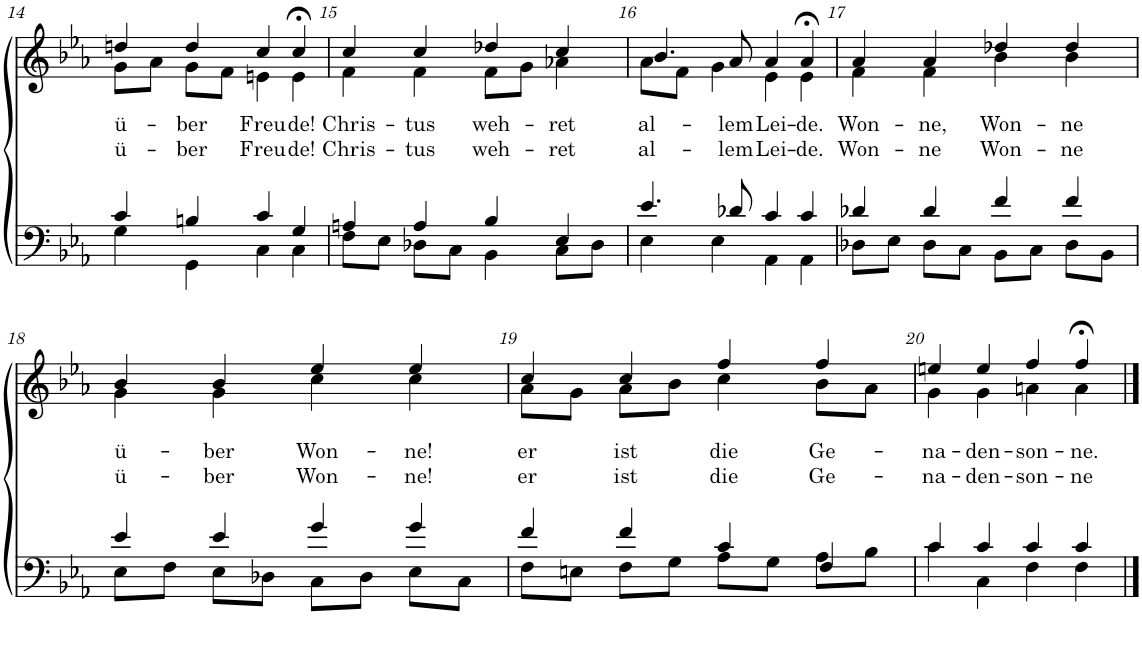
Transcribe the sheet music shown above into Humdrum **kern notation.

**kern	**kern	**text	**text
*part2	*part1	*part1	*part1
*staff2	*staff1	*staff1	*staff1
*I"Tenor/Bass	*I"Soprano/Alto	*	*
!!LO:PB:g=z
*clefF4	*clefG2	*	*
*k[b-e-a-]	*k[b-e-a-]	*	*
*M4/4	*M4/4	*	*
*met(c)	*met(c)	*	*
=14	=14	=14	=14
*^	*	*	*
!	!	!	!LO:LY:b	!LO:LY:b
*	*	*^	*	*
4c/	4G\	4ddn/	8g\L	ü-	ü-
.	.	.	8a-\J	.	.
!	!	!	!	!LO:LY:b	!LO:LY:b
4Bn/	4GG\	4dd/	8g\L	-ber	-ber
.	.	.	8f\J	.	.
!	!	!	!	!LO:LY:b	!LO:LY:b
4c/	4C\	4cc/	4en\	Freu-	Freu-
!	!	!	!	!LO:LY:b	!LO:LY:b
4G/	4C\	4cc;<,/	4e\	-de!	-de!
=15	=15	=15	=15	=15	=15
!	!	!	!	!LO:LY:b	!LO:LY:b
4An/	8F\L	4cc/	4f\	Chris-	Chris-
.	8E-\J	.	.	.	.
!	!	!	!	!LO:LY:b	!LO:LY:b
4A/	8D-X\L	4cc/	4f\	-tus	-tus
.	8C\J	.	.	.	.
!	!	!	!	!LO:LY:b	!LO:LY:b
4B-/	4BB-\	4dd-X/	8f\L	weh-	weh-
.	.	.	8g\J	.	.
!	!	!	!	!LO:LY:b	!LO:LY:b
4E-/	8C\L	4cc/	4a-X\	-ret	-ret
.	8D-\J	.	.	.	.
=16	=16	=16	=16	=16	=16
!	!	!	!	!LO:LY:b	!LO:LY:b
4.e-/	4E-\	4.b-/	8a-\L	al-	al-
.	.	.	8f\J	.	.
.	4E-\	.	4g\	.	.
!	!	!	!	!LO:LY:b	!LO:LY:b
8d-X/	.	8a-/	.	-lem	-lem
!	!	!	!	!LO:LY:b	!LO:LY:b
4c/	4AA-\	4a-/	4e-\	Lei-	Lei-
!	!	!	!	!LO:LY:b	!LO:LY:b
4c/	4AA-\	4a-;<,/	4e-\	-de.	-de.
=17	=17	=17	=17	=17	=17
!	!	!	!	!LO:LY:b	!LO:LY:b
4d-X/	8D-X\L	4a-;</	4f\	Won-	Won-
.	8E-\J	.	.	.	.
!	!	!	!	!LO:LY:b	!LO:LY:b
4d-/	8D-\L	4a-/	4f\	-ne,	-ne
.	8C\J	.	.	.	.
!	!	!	!	!LO:LY:b	!LO:LY:b
4f/	8BB-\L	4dd-X/	4b-\	Won-	Won-
.	8C\J	.	.	.	.
!	!	!	!	!LO:LY:b	!LO:LY:b
4f/	8D-\L	4dd-/	4b-\	-ne	-ne
.	8BB-\J	.	.	.	.
!!LO:LB:g=z	!!
=18	=18	=18	=18	=18	=18
!	!	!	!	!LO:LY:b	!LO:LY:b
4e-/	8E-\L	4b-/	4g\	ü-	ü-
.	8F\J	.	.	.	.
!	!	!	!	!LO:LY:b	!LO:LY:b
4e-/	8E-\L	4b-/	4g\	-ber	-ber
.	8D-X\J	.	.	.	.
!	!	!	!	!LO:LY:b	!LO:LY:b
4g/	8C\L	4ee-/	4cc\	Won-	Won-
.	8D-\J	.	.	.	.
!	!	!	!	!LO:LY:b	!LO:LY:b
4g/	8E-\L	4ee-/	4cc\	-ne!	-ne!
.	8C\J	.	.	.	.
=19	=19	=19	=19	=19	=19
!	!	!	!	!LO:LY:b	!LO:LY:b
4f/	8F\L	4cc/	8a-\L	er	er
.	8En\J	.	8g\J	.	.
!	!	!	!	!LO:LY:b	!LO:LY:b
4f/	8F\L	4cc/	8a-\L	ist	ist
.	8G\J	.	8b-\J	.	.
!	!	!	!	!LO:LY:b	!LO:LY:b
4c/	8A-\L	4ff/	4cc\	die	die
.	8G\J	.	.	.	.
!	!	!	!	!LO:LY:b	!LO:LY:b
4F/	8A-\L	4ff/	8b-\L	Ge-	Ge-
.	8B-\J	.	8a-\J	.	.
=20	=20	=20	=20	=20	=20
!	!	!	!	!LO:LY:b	!LO:LY:b
4c/	4c\	4een;</	4g\	-na-	-na-
!	!	!	!	!LO:LY:b	!LO:LY:b
4c/	4C\	4ee/	4g\	-den-	-den-
!	!	!	!	!LO:LY:b	!LO:LY:b
4c;</	4F\	4ff/	4an\	-son-	-son-
!	!	!	!	!LO:LY:b	!LO:LY:b
4c/	4F\	4ff;</	4a\	-ne.	-ne
*v	*v	*	*	*	*
*	*v	*v	*	*
==	==	==	==
*-	*-	*-	*-
